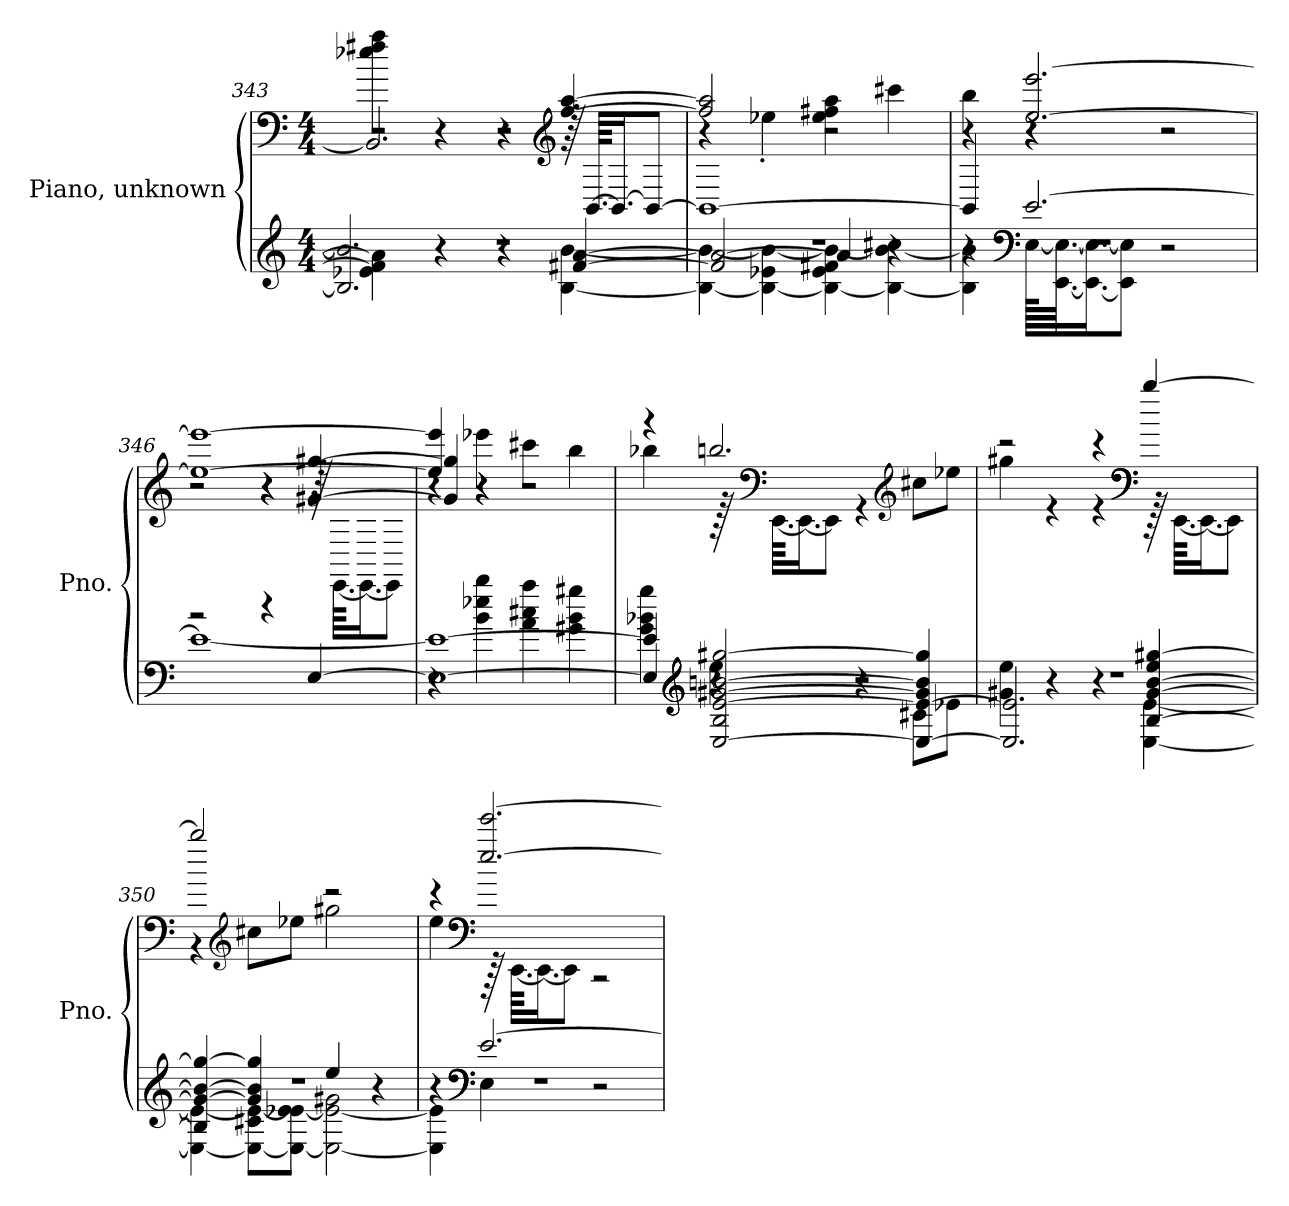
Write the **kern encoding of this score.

**kern	**kern
*part1	*part1
*staff2	*staff1
*I"Piano, unknown	*
*I'Pno.	*
*clefG2	*clefF4
*k[]	*k[]
*M4/4	*M4/4
=343	=343
*^	*^
*	*^	*	*^
1r	4e-X\ 4f#\] 4a\]	2.B/] 2.b/]	2r	4ee-X\ 4ff#X\ 4aa\	2.BB/]
.	4r	.	.	4r	.
.	4r	.	4r	2r	.
*	*	*	*clefG2	*	*
.	[4B\ [4b\	[4f#X/ [4a/	[4ff#/ [4aa/	.	128r
.	.	.	.	.	[64.BB/KKLL
.	.	.	.	.	16.BB/J_
.	.	.	.	.	8BB/J_
=344	=344	=344	=344	=344	=344
1r	4B\_ 4b\_	2f#/] 2a/_	2ff#/] 2aa/]	4r	1BB_
.	4B\_ 4e-X\ 4b\_	.	.	4ee-X'\	.
.	4B\_ 4e-\ 4f#X\ 4b\_	4a/]	2r	4ee-\ 4ff#X\ 4aa\	.
.	4B\_ 4b\_ 4cc#X\	4r	.	4ccc#X\	.
!!LO:LB:g=z	!!	!!
=345	=345	=345	=345	=345	=345
1r	4B\] 4b\]	4r	4r	4bb\	4BB/]
*clefF4	*	*	*	*	*
.	[128E\KLLLL	[2.e/	[2.ee/ [2.eee/	4r	4r
.	[64.EE\ 64.E\_JJ	.	.	.	.
.	16.EE\_ 16.E\_J	.	.	.	.
.	8EE\] 8E\]J	.	.	.	.
.	2r	.	.	2r	2r
*	*v	*v	*	*	*
=346	=346	=346	=346	=346
2r	1e_	1ee_ 1eee_	2r	2r
4r	.	.	4r	4r
[4E/	.	.	128r	[4g#X/ [4gg#X/
.	.	.	[64.EE\KKLL	.
.	.	.	16.EE\J_	.
.	.	.	8EE\J]	.
=347	=347	=347	=347	=347
*	*^	*	*	*
1E_	4r	1e_	4ee/] 4eee/]	4r	4g#/] 4gg#/]
.	4b\ 4ee-X\ 4bb\	.	4r	4eee-X\	4r
.	4a\ 4cc#X\ 4aa\	.	2r	4ccc#X\	2r
.	4g#X\ 4b\ 4gg#X\	.	.	4bb\	.
*	*	*	*	*v	*v
!!LO:PB:g=z
=348	=348	=348	=348	=348
4E/]	4g\ 4b-X\ 4gg\	4e/]	4r	4bb-X\
*clefG2	*	*	*	*
4r	4ee\	[2E/ 2B/ [2e/ [2g#X/ [2bn/ [2gg#X/	2.bbn/	128r
*	*	*	*clefF4	*
.	.	.	.	[64.EE\KKLL
.	.	.	.	16.EE\J_
.	.	.	.	8EE\J]
2r	4r	.	.	4r
*	*	*	*clefG2	*
.	8c#X\L	4E/_ 4e/_ 4g#/] 4b/] 4gg#/]	.	8cc#X\L
.	8e-X\J	.	.	8ee-X\J
=349	=349	=349	=349	=349
1r	4g#X\ 4ee\	2.E/] 2.e/]	2r	4gg#X\
.	4r	.	.	4r
.	4r	.	4r	4r
*	*	*	*clefF4	*
.	[4E\ [4e\	[4B/ [4g#/ [4b/ 4ee/ [4gg#X/	[4bb/	128r
.	.	.	.	[64.EE\KKLL
.	.	.	.	16.EE\J_
.	.	.	.	8EE\J]
=350	=350	=350	=350	=350
1r	4E\_ 4e\_	4B/] 4g#/_ 4b/_ 4gg#/_	2bb/]	4r
*	*	*	*clefG2	*
.	8E\_ 8c#X\ 8e\_L	4g#/] 4b/] 4gg#/]	.	8cc#X\L
.	8E\_ 8e-X\ 8e\_J	.	.	8ee-X\J
.	2E\_ 2e\_ 2g#X\	4ee/	2r	2gg#X\
.	.	4r	.	.
!!LO:LB:g=z	!!
=351	=351	=351	=351	=351
1r	4E\] 4e\]	4r	4r	4ee\
*clefF4	*	*	*clefF4	*
.	4E\	[2.e/	[2.ee/ [2.eee/	128r
.	.	.	.	[64.EE\KKLL
.	.	.	.	16.EE\J_
.	.	.	.	8EE\J]
.	2r	.	.	2r
*v	*v	*v	*	*
*	*v	*v
=	=
*-	*-
